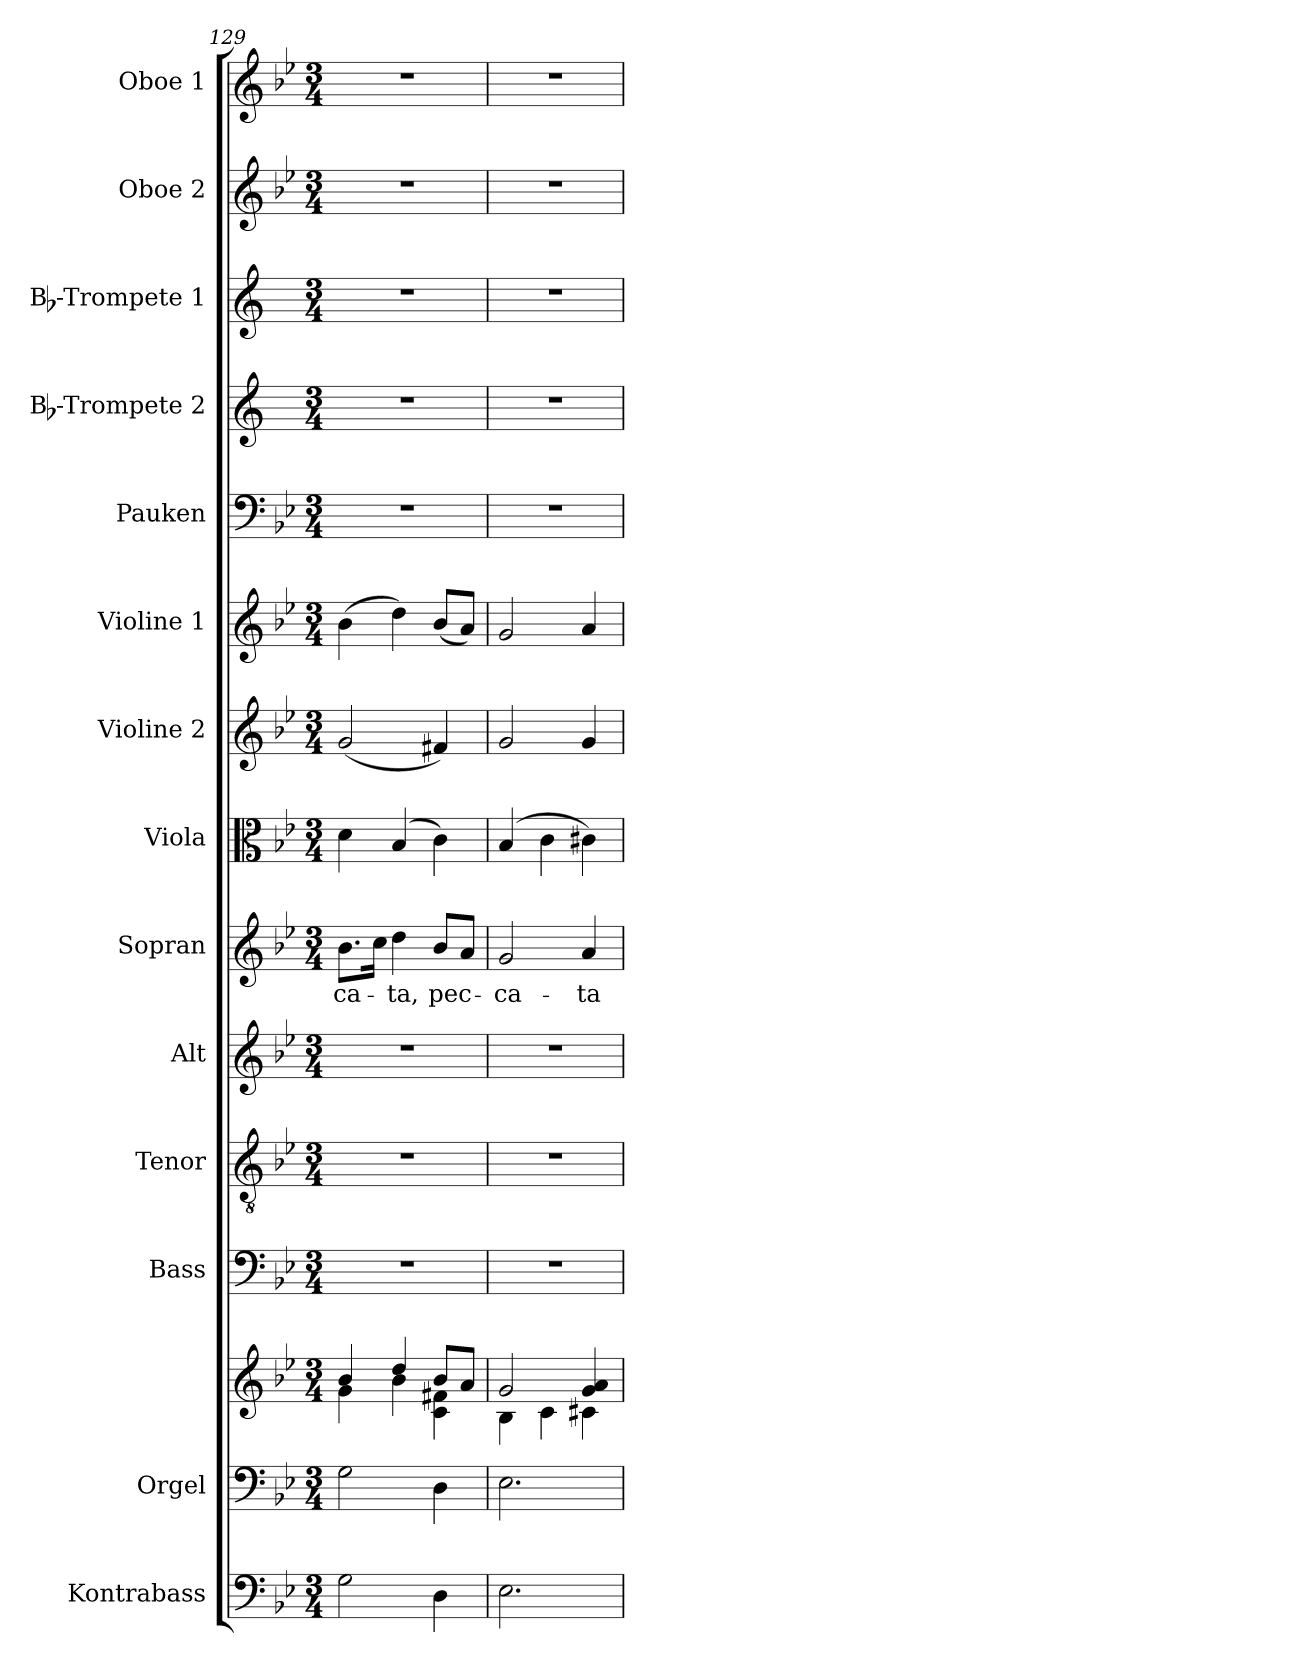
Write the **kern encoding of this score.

**kern	**kern	**kern	**kern	**kern	**kern	**kern	**text	**kern	**kern	**kern	**kern	**kern	**kern	**kern	**kern
*part14	*part13	*part13	*part12	*part11	*part10	*part9	*part9	*part8	*part7	*part6	*part5	*part4	*part3	*part2	*part1
*staff15	*staff14	*staff13	*staff12	*staff11	*staff10	*staff9	*staff9	*staff8	*staff7	*staff6	*staff5	*staff4	*staff3	*staff2	*staff1
*I"Kontrabass	*I"Orgel	*	*I"Bass	*I"Tenor	*I"Alt	*I"Sopran	*	*I"Viola	*I"Violine 2	*I"Violine 1	*I"Pauken	*I"Bb-Trompete 2	*I"Bb-Trompete 1	*I"Oboe 2	*I"Oboe 1
*I'Kb.	*I'Org.	*	*I'B.	*I'T.	*I'A.	*I'S.	*	*I'Vla.	*I'Vl. 2	*I'Vl. 1	*I'Pk.	*I'Bb Trp. 2	*I'Bb Trp. 1	*I'Ob. 2	*I'Ob. 1
*clefF4	*clefF4	*clefG2	*clefF4	*clefGv2	*clefG2	*clefG2	*	*clefC3	*clefG2	*clefG2	*clefF4	*clefG2	*clefG2	*clefG2	*clefG2
*ITrd7c12	*	*	*	*	*	*	*	*	*	*	*	*ITrd1c2	*ITrd1c2	*	*
*k[b-e-]	*k[b-e-]	*k[b-e-]	*k[b-e-]	*k[b-e-]	*k[b-e-]	*k[b-e-]	*	*k[b-e-]	*k[b-e-]	*k[b-e-]	*k[b-e-]	*k[b-e-]	*k[b-e-]	*k[b-e-]	*k[b-e-]
*B-:	*B-:	*B-:	*B-:	*B-:	*B-:	*B-:	*	*B-:	*B-:	*B-:	*B-:	*B-:	*B-:	*B-:	*B-:
*M3/4	*M3/4	*M3/4	*M3/4	*M3/4	*M3/4	*M3/4	*	*M3/4	*M3/4	*M3/4	*M3/4	*M3/4	*M3/4	*M3/4	*M3/4
=129	=129	=129	=129	=129	=129	=129	=129	=129	=129	=129	=129	=129	=129	=129	=129
*	*	*^	*	*	*	*	*	*	*	*	*	*	*	*	*
!	!	!	!	!	!	!	!	!LO:LY:b	!	!	!	!	!	!	!	!
2GG\	2G\	4b-/	4g\	2.r	2.r	2.r	8.b-\L	-ca-	4d\	(<2g/	(>4b-\	2.r	2.r	2.r	2.r	2.r
.	.	.	.	.	.	.	16cc\Jk	.	.	.	.	.	.	.	.	.
!	!	!	!	!	!	!	!	!LO:LY:b	!	!	!	!	!	!	!	!
.	.	4dd/	4b-\	.	.	.	4dd\	-ta,	(4B-/	.	4dd\)	.	.	.	.	.
!	!	!	!	!	!	!	!	!LO:LY:b	!	!	!	!	!	!	!	!
4DD\	4D\	8b-/L	4c\ 4f#X\	.	.	.	8b-/L	pec-	4c\)	4f#X/)	(<8b-/L	.	.	.	.	.
.	.	8a/J	.	.	.	.	8a/J	.	.	.	8a/J)	.	.	.	.	.
=130	=130	=130	=130	=130	=130	=130	=130	=130	=130	=130	=130	=130	=130	=130	=130	=130
!	!	!	!	!	!	!	!	!LO:LY:b	!	!	!	!	!	!	!	!
2.EE-\	2.E-\	2g/	4B-\	2.r	2.r	2.r	2g/	-ca-	(4B-/	2g/	2g/	2.r	2.r	2.r	2.r	2.r
.	.	.	4c\	.	.	.	.	.	4c\	.	.	.	.	.	.	.
!	!	!	!	!	!	!	!	!LO:LY:b	!	!	!	!	!	!	!	!
.	.	4g/ 4a/	4c#X\	.	.	.	4a/	-ta	4c#X\)	4g/	4a/	.	.	.	.	.
*	*	*v	*v	*	*	*	*	*	*	*	*	*	*	*	*	*
=	=	=	=	=	=	=	=	=	=	=	=	=	=	=	=
*-	*-	*-	*-	*-	*-	*-	*-	*-	*-	*-	*-	*-	*-	*-	*-
